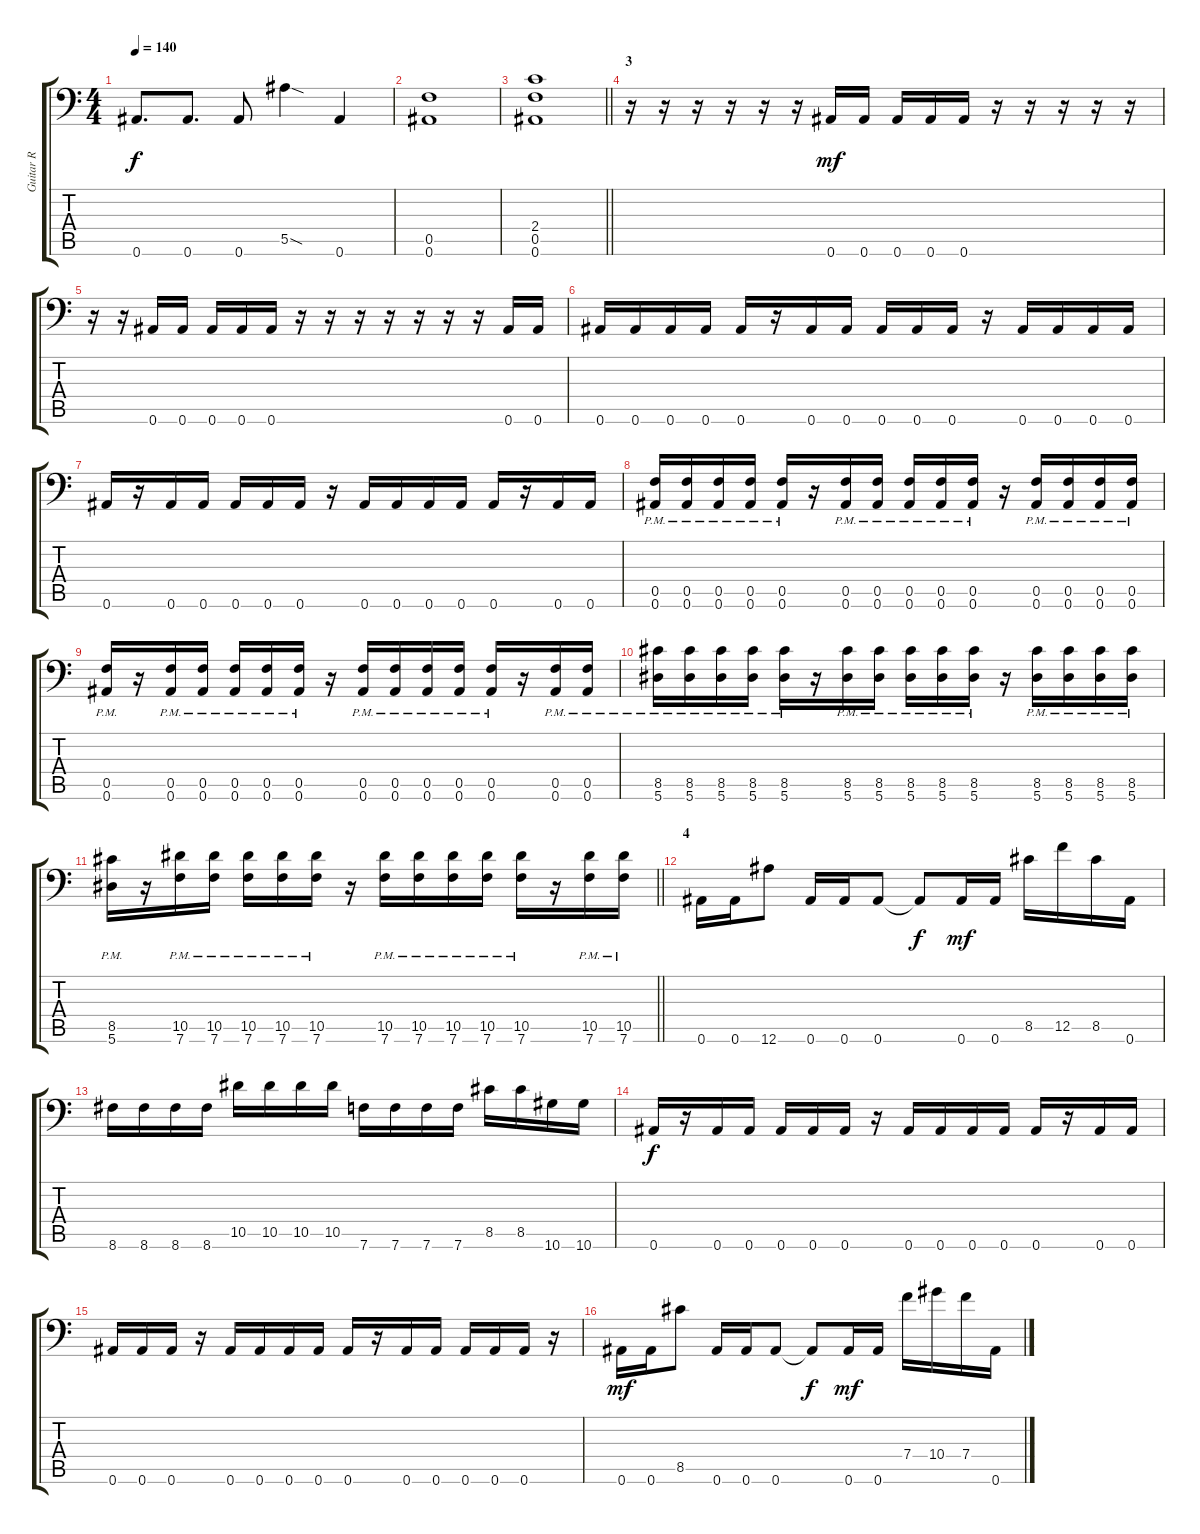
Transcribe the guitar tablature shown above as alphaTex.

\track ("Guitar R" "Guitar R") {instrument distortionguitar}
\staff {score tabs}
\tuning (C4 G3 Eb3 Bb2 F2 Bb1) {hide}
\ts (4 4)
\tempo 140
\clef f4
\ks c
0.6.8{d dy f} 0.6.8{d} 0.6.8 5.5{sod}.4 0.6.4 |
(0.5 0.6).1 |
\barLineRight lightlight
(2.4 0.5 0.6).1 |
\section ("" "3")
r.16 r.16 r.16 r.16 r.16 r.16 0.6.16{dy mf} 0.6.16 0.6.16 0.6.16 0.6.16 r.16 r.16 r.16 r.16 r.16 |
r.16 r.16 0.6.16 0.6.16 0.6.16 0.6.16 0.6.16 r.16 r.16 r.16 r.16 r.16 r.16 r.16 0.6.16 0.6.16 |
0.6.16 0.6.16 0.6.16 0.6.16 0.6.16 r.16 0.6.16 0.6.16 0.6.16 0.6.16 0.6.16 r.16 0.6.16 0.6.16 0.6.16 0.6.16 |
0.6.16 r.16 0.6.16 0.6.16 0.6.16 0.6.16 0.6.16 r.16 0.6.16 0.6.16 0.6.16 0.6.16 0.6.16 r.16 0.6.16 0.6.16 |
(0.5{pm} 0.6{pm}).16 (0.5{pm} 0.6{pm}).16 (0.5{pm} 0.6{pm}).16 (0.5{pm} 0.6{pm}).16 (0.5{pm} 0.6{pm}).16 r.16 (0.5{pm} 0.6{pm}).16 (0.5{pm} 0.6{pm}).16 (0.5{pm} 0.6{pm}).16 (0.5{pm} 0.6{pm}).16 (0.5{pm} 0.6{pm}).16 r.16 (0.5{pm} 0.6{pm}).16 (0.5{pm} 0.6{pm}).16 (0.5{pm} 0.6{pm}).16 (0.5{pm} 0.6{pm}).16 |
(0.5{pm} 0.6{pm}).16 r.16 (0.5{pm} 0.6{pm}).16 (0.5{pm} 0.6{pm}).16 (0.5{pm} 0.6{pm}).16 (0.5{pm} 0.6{pm}).16 (0.5{pm} 0.6{pm}).16 r.16 (0.5{pm} 0.6{pm}).16 (0.5{pm} 0.6{pm}).16 (0.5{pm} 0.6{pm}).16 (0.5{pm} 0.6{pm}).16 (0.5{pm} 0.6{pm}).16 r.16 (0.5{pm} 0.6{pm}).16 (0.5{pm} 0.6{pm}).16 |
(8.5{pm} 5.6{pm}).16 (8.5{pm} 5.6{pm}).16 (8.5{pm} 5.6{pm}).16 (8.5{pm} 5.6{pm}).16 (8.5{pm} 5.6{pm}).16 r.16 (8.5{pm} 5.6{pm}).16 (8.5{pm} 5.6{pm}).16 (8.5{pm} 5.6{pm}).16 (8.5{pm} 5.6{pm}).16 (8.5{pm} 5.6{pm}).16 r.16 (8.5{pm} 5.6{pm}).16 (8.5{pm} 5.6{pm}).16 (8.5{pm} 5.6{pm}).16 (8.5{pm} 5.6{pm}).16 |
\barLineRight lightlight
(8.5{pm} 5.6{pm}).16 r.16 (10.5{pm} 7.6{pm}).16 (10.5{pm} 7.6{pm}).16 (10.5{pm} 7.6{pm}).16 (10.5{pm} 7.6{pm}).16 (10.5{pm} 7.6{pm}).16 r.16 (10.5{pm} 7.6{pm}).16 (10.5{pm} 7.6{pm}).16 (10.5{pm} 7.6{pm}).16 (10.5{pm} 7.6{pm}).16 (10.5{pm} 7.6{pm}).16 r.16 (10.5{pm} 7.6{pm}).16 (10.5{pm} 7.6{pm}).16 |
\section ("" "4")
0.6.16 0.6.16 12.6.8 0.6.16 0.6.16 0.6.8 0.6{t}.8{dy f} 0.6.16{dy mf} 0.6.16 8.5.16 12.5.16 8.5.16 0.6.16 |
8.6.16 8.6.16 8.6.16 8.6.16 10.5.16 10.5.16 10.5.16 10.5.16 7.6.16 7.6.16 7.6.16 7.6.16 8.5.16 8.5.16 10.6.16 10.6.16 |
0.6.16{dy f} r.16 0.6.16 0.6.16 0.6.16 0.6.16 0.6.16 r.16 0.6.16 0.6.16 0.6.16 0.6.16 0.6.16 r.16 0.6.16 0.6.16 |
0.6.16 0.6.16 0.6.16 r.16 0.6.16 0.6.16 0.6.16 0.6.16 0.6.16 r.16 0.6.16 0.6.16 0.6.16 0.6.16 0.6.16 r.16 |
0.6.16{dy mf} 0.6.16 8.5.8 0.6.16 0.6.16 0.6.8 0.6{t}.8{dy f} 0.6.16{dy mf} 0.6.16 7.4.16 10.4.16 7.4.16 0.6.16
